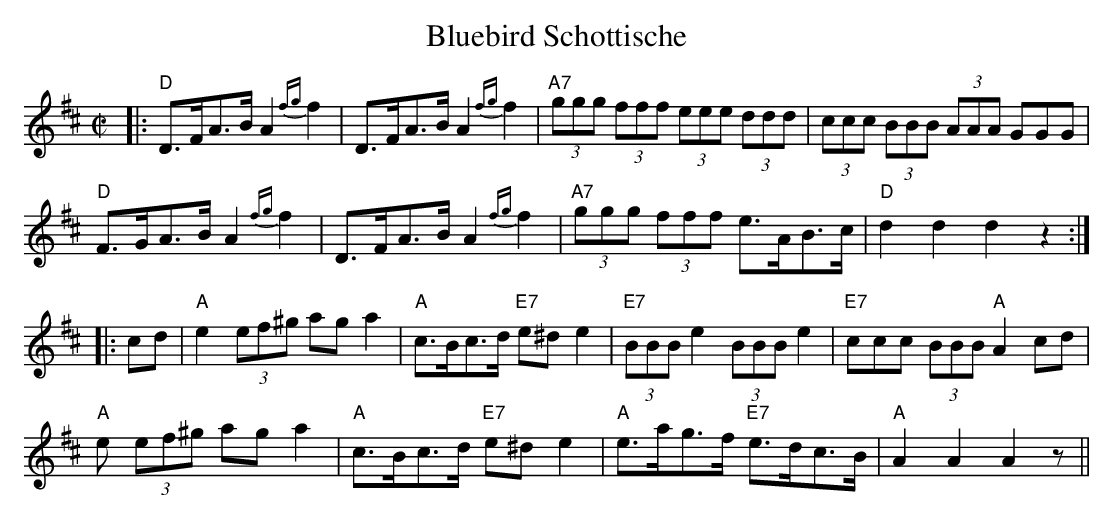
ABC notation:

X:1
T:Bluebird Schottische
M:C|
L:1/8
K:D
|:"D"D>FA>B A2 {fg}f2|D>FA>B A2 {fg}f2|"A7"(3ggg (3fff (3eee (3ddd|(3ccc
(3BBB (3AAA  3GGG|!"D"F>GA>B A2 {fg}f2|D>FA>B A2 {fg}f2|"A7"(3ggg (3fff
e>AB>c
|"D"d2 d2 d2 z2:|!
|:cd|"A"e2 (3ef^g ag a2|"A"c>Bc>d "E7"e^d e2|"E7"(3BBB e2 (3BBB e2|"E7"(
3ccc (3BBB "A"A2 cd|!
"A"e (3ef^g ag a2|"A"c>Bc>d "E7"e^d e2|"A"e>ag>f "E7"e>dc>B|"A"A2 A2 A2
z
||!
